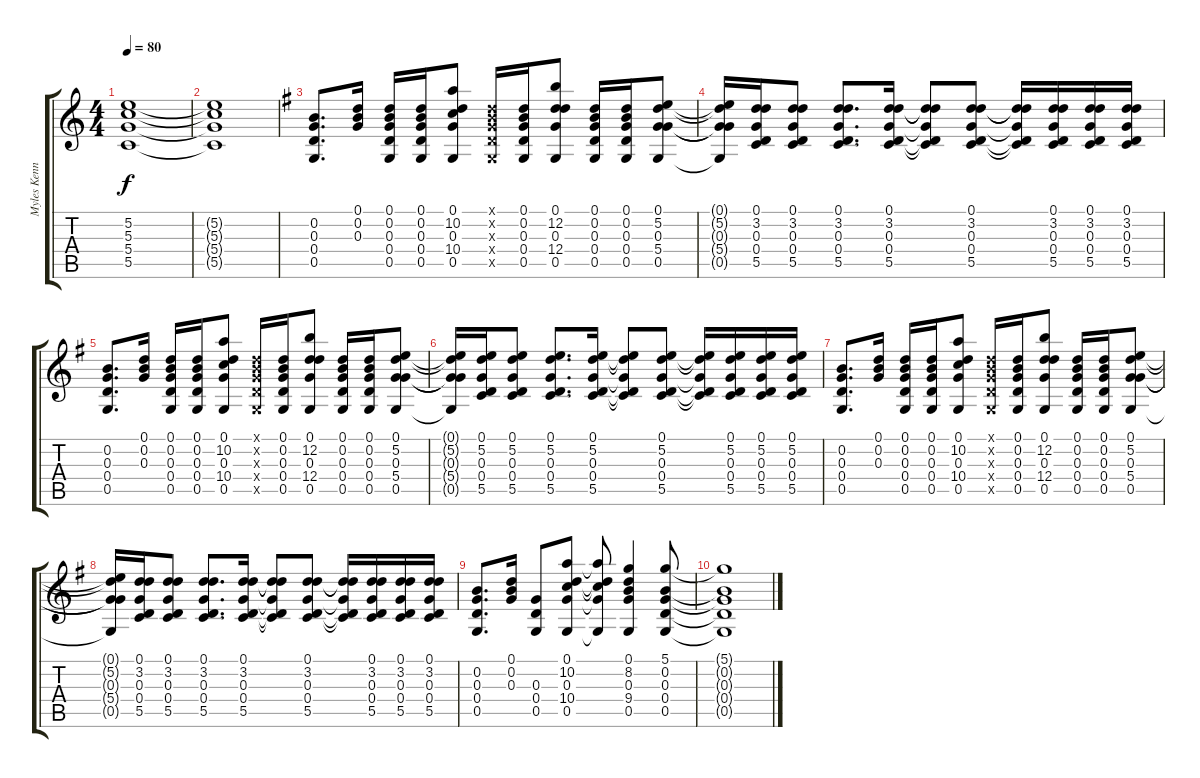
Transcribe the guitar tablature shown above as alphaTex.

\track ("Myles Kennedy Acoustic" "Myles Kenn") {instrument acousticguitarnylon}
\staff {score tabs}
\tuning (D4 B3 G3 D3 G2 D2) {hide}
\ts (4 4)
\tempo 80
\clef g2
\ks c
(5.2 5.3 5.4 5.5).1{dy f} |
(5.2{t} 5.3{t} 5.4{t} 5.5{t}).1 |
\ks g
(0.2 0.3 0.4 0.5).8{d} (0.1 0.2 0.3).16 (0.1 0.2 0.3 0.4 0.5).16 (0.1 0.2 0.3 0.4 0.5).16 (0.1 10.2 0.3 10.4 0.5).8 (0.1{x} 0.2{x} 0.3{x} 0.4{x} 0.5{x}).16 (0.1 0.2 0.3 0.4 0.5).16 (0.1 12.2 0.3 12.4 0.5).8 (0.1 0.2 0.3 0.4 0.5).16 (0.1 0.2 0.3 0.4 0.5).16 (0.1 5.2 0.3 5.4 0.5).8 |
(0.1{t} 5.2{t} 0.3{t} 5.4{t} 0.5{t}).16 (0.1 3.2 0.3 0.4 5.5).16 (0.1 3.2 0.3 0.4 5.5).8 (0.1 3.2 0.3 0.4 5.5).8{d} (0.1 3.2 0.3 0.4 5.5).16 (0.1{t} 3.2{t} 0.3{t} 0.4{t} 5.5{t}).8 (0.1 3.2 0.3 0.4 5.5).8 (0.1{t} 3.2{t} 0.3{t} 0.4{t} 5.5{t}).16 (0.1 3.2 0.3 0.4 5.5).16 (0.1 3.2 0.3 0.4 5.5).16 (0.1 3.2 0.3 0.4 5.5).16 |
(0.2 0.3 0.4 0.5).8{d} (0.1 0.2 0.3).16 (0.1 0.2 0.3 0.4 0.5).16 (0.1 0.2 0.3 0.4 0.5).16 (0.1 10.2 0.3 10.4 0.5).8 (0.1{x} 0.2{x} 0.3{x} 0.4{x} 0.5{x}).16 (0.1 0.2 0.3 0.4 0.5).16 (0.1 12.2 0.3 12.4 0.5).8 (0.1 0.2 0.3 0.4 0.5).16 (0.1 0.2 0.3 0.4 0.5).16 (0.1 5.2 0.3 5.4 0.5).8 |
(0.1{t} 5.2{t} 0.3{t} 5.4{t} 0.5{t}).16 (0.1 5.2 0.3 0.4 5.5).16 (0.1 5.2 0.3 0.4 5.5).8 (0.1 5.2 0.3 0.4 5.5).8{d} (0.1 5.2 0.3 0.4 5.5).16 (0.1{t} 5.2{t} 0.3{t} 0.4{t} 5.5{t}).8 (0.1 5.2 0.3 0.4 5.5).8 (0.1{t} 5.2{t} 0.3{t} 0.4{t} 5.5{t}).16 (0.1 5.2 0.3 0.4 5.5).16 (0.1 5.2 0.3 0.4 5.5).16 (0.1 5.2 0.3 0.4 5.5).16 |
(0.2 0.3 0.4 0.5).8{d} (0.1 0.2 0.3).16 (0.1 0.2 0.3 0.4 0.5).16 (0.1 0.2 0.3 0.4 0.5).16 (0.1 10.2 0.3 10.4 0.5).8 (0.1{x} 0.2{x} 0.3{x} 0.4{x} 0.5{x}).16 (0.1 0.2 0.3 0.4 0.5).16 (0.1 12.2 0.3 12.4 0.5).8 (0.1 0.2 0.3 0.4 0.5).16 (0.1 0.2 0.3 0.4 0.5).16 (0.1 5.2 0.3 5.4 0.5).8 |
(0.1{t} 5.2{t} 0.3{t} 5.4{t} 0.5{t}).16 (0.1 3.2 0.3 0.4 5.5).16 (0.1 3.2 0.3 0.4 5.5).8 (0.1 3.2 0.3 0.4 5.5).8{d} (0.1 3.2 0.3 0.4 5.5).16 (0.1{t} 3.2{t} 0.3{t} 0.4{t} 5.5{t}).8 (0.1 3.2 0.3 0.4 5.5).8 (0.1{t} 3.2{t} 0.3{t} 0.4{t} 5.5{t}).16 (0.1 3.2 0.3 0.4 5.5).16 (0.1 3.2 0.3 0.4 5.5).16 (0.1 3.2 0.3 0.4 5.5).16 |
(0.2 0.3 0.4 0.5).8{d} (0.1 0.2 0.3).16 (0.3 0.4 0.5).8 (0.1 10.2 0.3 10.4 0.5).8 (0.1{t} 10.2{t} 0.3{t} 10.4{t} 0.5{t}).8 (0.1 8.2 0.3 9.4 0.5).4 (5.1 0.2 0.3 0.4 0.5).8 |
(5.1{t} 0.2{t} 0.3{t} 0.4{t} 0.5{t}).1
